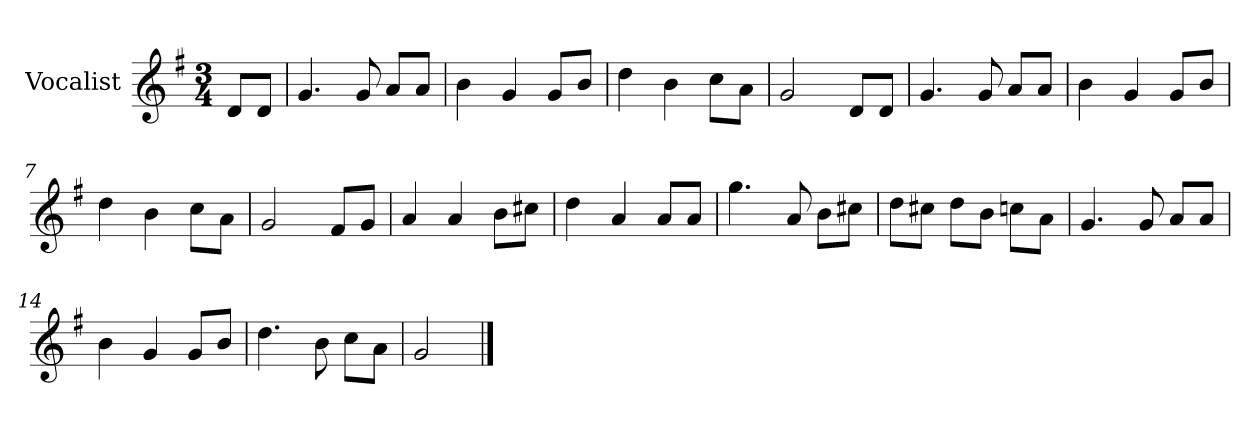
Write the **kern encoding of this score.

**kern
*part1
*staff1
*I"Vocalist
*k[f#]
*G:
*M3/4
=
8dL
8dJ
=1
4.g
8g
8aL
8aJ
=2
4b
4g
8gL
8bJ
=3
4dd
4b
8ccL
8aJ
=4
2g
8dL
8dJ
=5
4.g
8g
8aL
8aJ
=6
4b
4g
8gL
8bJ
=7
4dd
4b
8ccL
8aJ
=8
2g
8f#L
8gJ
=9
4a
4a
8bL
8cc#XJ
=10
4dd
4a
8aL
8aJ
=11
4.gg
8a
8bL
8cc#XJ
=12
8ddL
8cc#XJ
8ddL
8bJ
8ccnL
8aJ
=13
4.g
8g
8aL
8aJ
=14
4b
4g
8gL
8bJ
=15
4.dd
8b
8ccL
8aJ
=16
2g
==
*-
